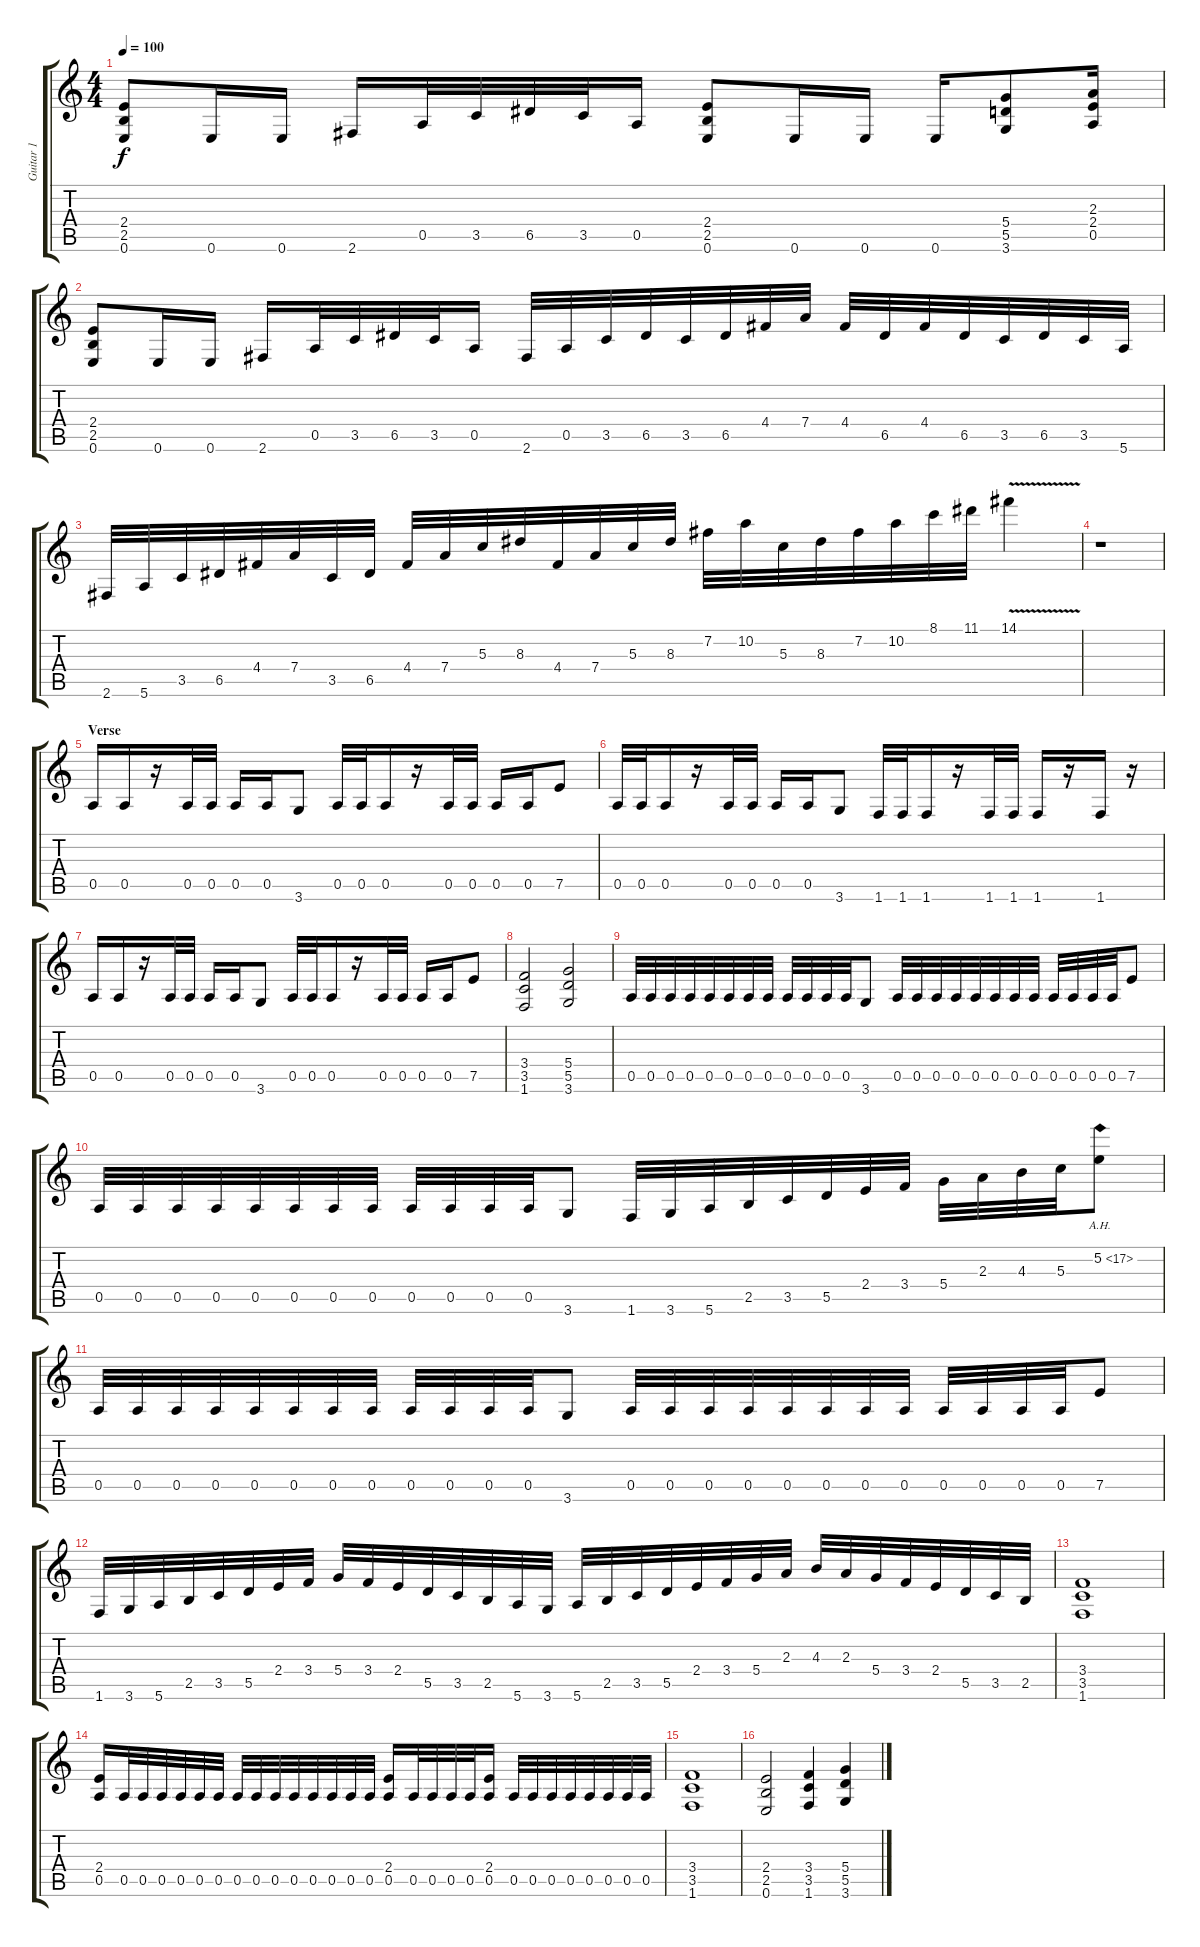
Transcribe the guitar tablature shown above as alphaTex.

\track ("Guitar 1" "Guitar 1") {instrument overdrivenguitar}
\staff {score tabs}
\tuning (E4 B3 G3 D3 A2 E2) {hide}
\ts (4 4)
\tempo 100
\clef g2
\ks c
(2.4 2.5 0.6).8{dy f} 0.6.16 0.6.16 2.6.16 0.5.32 3.5.32 6.5.32 3.5.32 0.5.16 (2.4 2.5 0.6).8 0.6.16 0.6.16 0.6.16 (5.4 5.5 3.6).8 (2.3 2.4 0.5).16 |
(2.4 2.5 0.6).8 0.6.16 0.6.16 2.6.16 0.5.32 3.5.32 6.5.32 3.5.32 0.5.16 2.6.32 0.5.32 3.5.32 6.5.32 3.5.32 6.5.32 4.4.32 7.4.32 4.4.32 6.5.32 4.4.32 6.5.32 3.5.32 6.5.32 3.5.32 5.6.32 |
2.6.32 5.6.32 3.5.32 6.5.32 4.4.32 7.4.32 3.5.32 6.5.32 4.4.32 7.4.32 5.3.32 8.3.32 4.4.32 7.4.32 5.3.32 8.3.32 7.2.32 10.2.32 5.3.32 8.3.32 7.2.32 10.2.32 8.1.32 11.1.32 14.1{v}.4 |
r.1 |
\section ("" "Verse")
0.5.16 0.5.16 r.16 0.5.32 0.5.32 0.5.16 0.5.16 3.6.8 0.5.32 0.5.32 0.5.16 r.16 0.5.32 0.5.32 0.5.16 0.5.16 7.5.8 |
0.5.32 0.5.32 0.5.16 r.16 0.5.32 0.5.32 0.5.16 0.5.16 3.6.8 1.6.32 1.6.32 1.6.16 r.16 1.6.32 1.6.32 1.6.16 r.16 1.6.16 r.16 |
0.5.16 0.5.16 r.16 0.5.32 0.5.32 0.5.16 0.5.16 3.6.8 0.5.32 0.5.32 0.5.16 r.16 0.5.32 0.5.32 0.5.16 0.5.16 7.5.8 |
(3.4 3.5 1.6).2 (5.4 5.5 3.6).2 |
0.5.32 0.5.32 0.5.32 0.5.32 0.5.32 0.5.32 0.5.32 0.5.32 0.5.32 0.5.32 0.5.32 0.5.32 3.6.8 0.5.32 0.5.32 0.5.32 0.5.32 0.5.32 0.5.32 0.5.32 0.5.32 0.5.32 0.5.32 0.5.32 0.5.32 7.5.8 |
0.5.32 0.5.32 0.5.32 0.5.32 0.5.32 0.5.32 0.5.32 0.5.32 0.5.32 0.5.32 0.5.32 0.5.32 3.6.8 1.6.32 3.6.32 5.6.32 2.5.32 3.5.32 5.5.32 2.4.32 3.4.32 5.4.32 2.3.32 4.3.32 5.3.32 5.2{ah 12}.8 |
0.5.32 0.5.32 0.5.32 0.5.32 0.5.32 0.5.32 0.5.32 0.5.32 0.5.32 0.5.32 0.5.32 0.5.32 3.6.8 0.5.32 0.5.32 0.5.32 0.5.32 0.5.32 0.5.32 0.5.32 0.5.32 0.5.32 0.5.32 0.5.32 0.5.32 7.5.8 |
1.6.32 3.6.32 5.6.32 2.5.32 3.5.32 5.5.32 2.4.32 3.4.32 5.4.32 3.4.32 2.4.32 5.5.32 3.5.32 2.5.32 5.6.32 3.6.32 5.6.32 2.5.32 3.5.32 5.5.32 2.4.32 3.4.32 5.4.32 2.3.32 4.3.32 2.3.32 5.4.32 3.4.32 2.4.32 5.5.32 3.5.32 2.5.32 |
\section ("" "")
(3.4 3.5 1.6).1 |
(2.4 0.5).16 0.5.32 0.5.32 0.5.32 0.5.32 0.5.32 0.5.32 0.5.32 0.5.32 0.5.32 0.5.32 0.5.32 0.5.32 0.5.32 0.5.32 (2.4 0.5).16 0.5.32 0.5.32 0.5.32 0.5.32 (2.4 0.5).16 0.5.32 0.5.32 0.5.32 0.5.32 0.5.32 0.5.32 0.5.32 0.5.32 |
(3.4 3.5 1.6).1 |
(2.4 2.5 0.6).2 (3.4 3.5 1.6).4 (5.4 5.5 3.6).4
